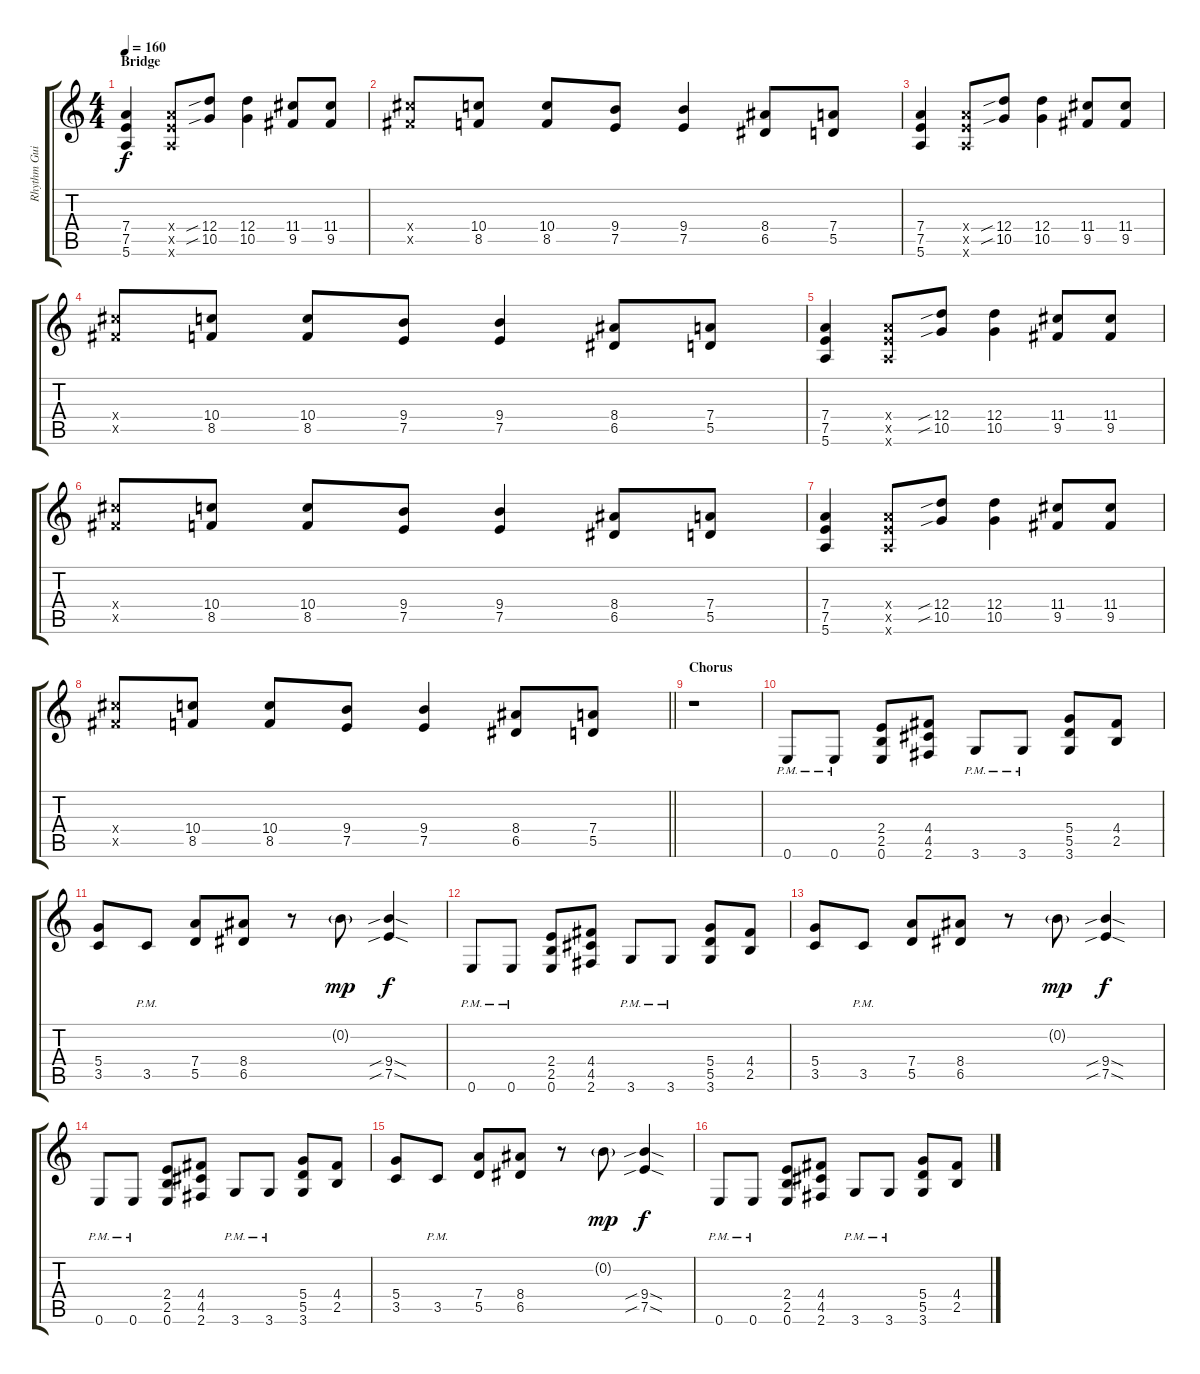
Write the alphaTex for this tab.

\track ("Rhythm Guitar (R)" "Rhythm Gui") {instrument distortionguitar}
\staff {score tabs}
\tuning (E4 B3 G3 D3 A2 E2) {hide}
\ts (4 4)
\section ("" "Bridge")
\tempo 160
\clef g2
\ks c
(7.4 7.5 5.6).4{dy f} (7.4{x} 7.5{x} 5.6{x}).8 (12.4{sib} 10.5{sib}).8 (12.4 10.5).4 (11.4 9.5).8 (11.4 9.5).8 |
(11.4{x} 9.5{x}).8 (10.4 8.5).8 (10.4 8.5).8 (9.4 7.5).8 (9.4 7.5).4 (8.4 6.5).8 (7.4 5.5).8 |
(7.4 7.5 5.6).4 (7.4{x} 7.5{x} 5.6{x}).8 (12.4{sib} 10.5{sib}).8 (12.4 10.5).4 (11.4 9.5).8 (11.4 9.5).8 |
(11.4{x} 9.5{x}).8 (10.4 8.5).8 (10.4 8.5).8 (9.4 7.5).8 (9.4 7.5).4 (8.4 6.5).8 (7.4 5.5).8 |
(7.4 7.5 5.6).4 (7.4{x} 7.5{x} 5.6{x}).8 (12.4{sib} 10.5{sib}).8 (12.4 10.5).4 (11.4 9.5).8 (11.4 9.5).8 |
(11.4{x} 9.5{x}).8 (10.4 8.5).8 (10.4 8.5).8 (9.4 7.5).8 (9.4 7.5).4 (8.4 6.5).8 (7.4 5.5).8 |
(7.4 7.5 5.6).4 (7.4{x} 7.5{x} 5.6{x}).8 (12.4{sib} 10.5{sib}).8 (12.4 10.5).4 (11.4 9.5).8 (11.4 9.5).8 |
\barLineRight lightlight
(11.4{x} 9.5{x}).8 (10.4 8.5).8 (10.4 8.5).8 (9.4 7.5).8 (9.4 7.5).4 (8.4 6.5).8 (7.4 5.5).8 |
\section ("" "Chorus")
r.1 |
0.6{pm}.8 0.6{pm}.8 (2.4 2.5 0.6).8 (4.4 4.5 2.6).8 3.6{pm}.8 3.6{pm}.8 (5.4 5.5 3.6).8 (4.4 2.5).8 |
(5.4 3.5).8 3.5{pm}.8 (7.4 5.5).8 (8.4 6.5).8 r.8 0.2{g}.8{dy mp} (9.4{sib sod} 7.5{sib sod}).4{dy f} |
0.6{pm}.8 0.6{pm}.8 (2.4 2.5 0.6).8 (4.4 4.5 2.6).8 3.6{pm}.8 3.6{pm}.8 (5.4 5.5 3.6).8 (4.4 2.5).8 |
(5.4 3.5).8 3.5{pm}.8 (7.4 5.5).8 (8.4 6.5).8 r.8 0.2{g}.8{dy mp} (9.4{sib sod} 7.5{sib sod}).4{dy f} |
0.6{pm}.8 0.6{pm}.8 (2.4 2.5 0.6).8 (4.4 4.5 2.6).8 3.6{pm}.8 3.6{pm}.8 (5.4 5.5 3.6).8 (4.4 2.5).8 |
(5.4 3.5).8 3.5{pm}.8 (7.4 5.5).8 (8.4 6.5).8 r.8 0.2{g}.8{dy mp} (9.4{sib sod} 7.5{sib sod}).4{dy f} |
0.6{pm}.8 0.6{pm}.8 (2.4 2.5 0.6).8 (4.4 4.5 2.6).8 3.6{pm}.8 3.6{pm}.8 (5.4 5.5 3.6).8 (4.4 2.5).8
